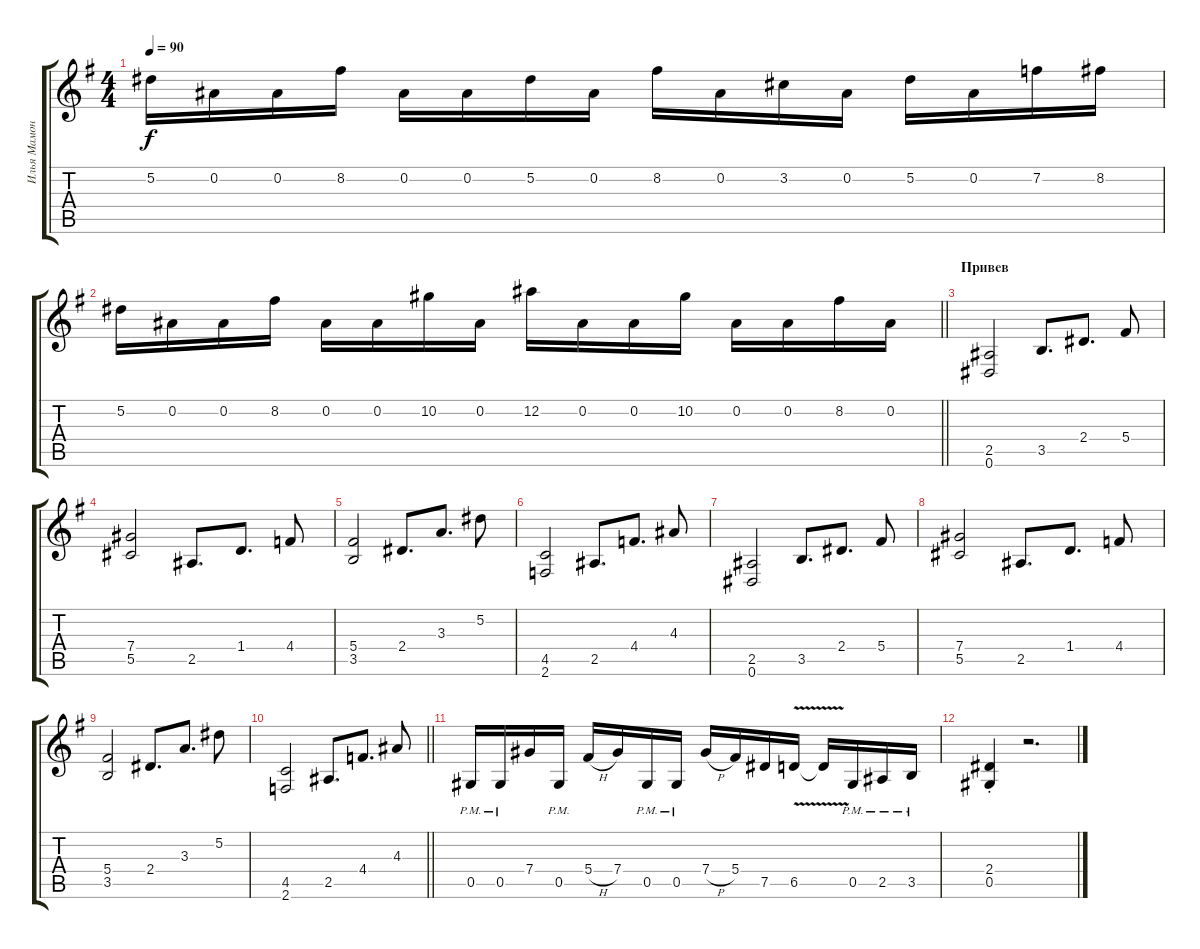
\track ("Илья Мамонтов" "Илья Мамон") {instrument distortionguitar}
\staff {score tabs}
\tuning (Eb4 Bb3 Gb3 Db3 Ab2 Eb2) {hide}
\ts (4 4)
\tempo 90
\clef g2
\ks eminor
5.2.16{dy f} 0.2.16 0.2.16 8.2.16 0.2.16 0.2.16 5.2.16 0.2.16 8.2.16 0.2.16 3.2.16 0.2.16 5.2.16 0.2.16 7.2.16 8.2.16 |
\barLineRight lightlight
5.2.16 0.2.16 0.2.16 8.2.16 0.2.16 0.2.16 10.2.16 0.2.16 12.2.16 0.2.16 0.2.16 10.2.16 0.2.16 0.2.16 8.2.16 0.2.16 |
\section ("" "Привев")
(2.5 0.6).2 3.5.8{d} 2.4.8{d} 5.4.8 |
(7.4 5.5).2 2.5.8{d} 1.4.8{d} 4.4.8 |
(5.4 3.5).2 2.4.8{d} 3.3.8{d} 5.2.8 |
(4.5 2.6).2 2.5.8{d} 4.4.8{d} 4.3.8 |
(2.5 0.6).2 3.5.8{d} 2.4.8{d} 5.4.8 |
(7.4 5.5).2 2.5.8{d} 1.4.8{d} 4.4.8 |
(5.4 3.5).2 2.4.8{d} 3.3.8{d} 5.2.8 |
\barLineRight lightlight
(4.5 2.6).2 2.5.8{d} 4.4.8{d} 4.3.8 |
0.5{pm}.16 0.5{pm}.16 7.4.16 0.5{pm}.16 5.4{h}.16 7.4.16 0.5{pm}.16 0.5{pm}.16 7.4{h}.16 5.4.16 7.5.16 6.5{v}.16 6.5{t}.16 0.5{pm}.16 2.5{pm}.16 3.5{pm}.16 |
(2.4{st} 0.5{st}).4 r.2{d}
